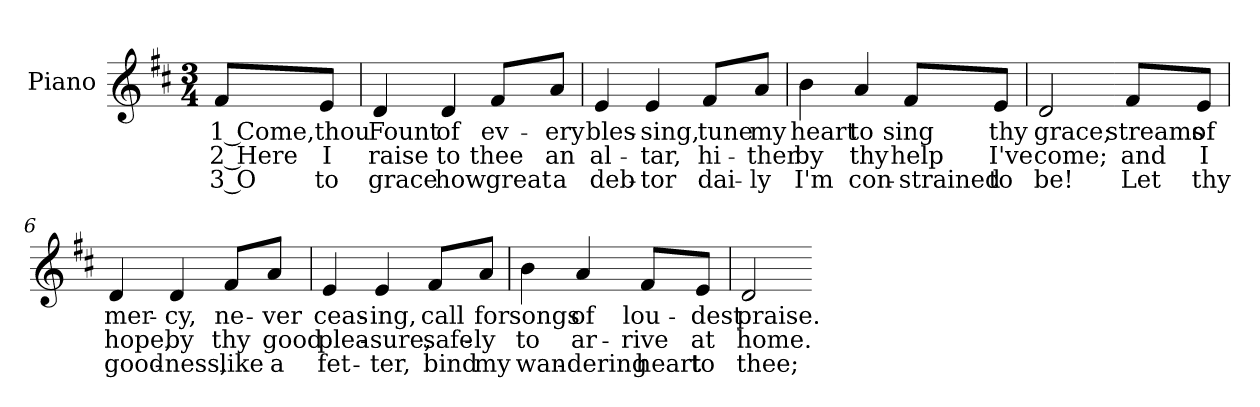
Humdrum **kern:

**kern	**text	**text	**text
*part1	*part1	*part1	*part1
*staff1	*staff1	*staff1	*staff1
*I"Piano	*	*	*
*I'Pno.	*	*	*
!!LO:PB:g=z
*clefG2	*	*	*
*k[f#c#]	*	*	*
*D:	*	*	*
*M3/4	*	*	*
=	=	=	=
!	!LO:LY:b:color=#000000	!LO:LY:b:color=#000000	!LO:LY:b:color=#000000
8f#i/L	1 Come,	2 Here	3 O
!	!LO:LY:b:color=#000000	!LO:LY:b:color=#000000	!LO:LY:b:color=#000000
8ei/J	thou	I	to
=1	=1	=1	=1
!	!LO:LY:b:color=#000000	!LO:LY:b:color=#000000	!LO:LY:b:color=#000000
4di/	Fount	raise	grace
!	!LO:LY:b:color=#000000	!LO:LY:b:color=#000000	!LO:LY:b:color=#000000
4di/	of	to	how
!	!LO:LY:b:color=#000000	!LO:LY:b:color=#000000	!LO:LY:b:color=#000000
8f#i/L	ev-	thee	great
!	!LO:LY:b:color=#000000	!LO:LY:b:color=#000000	!LO:LY:b:color=#000000
8ai/J	-ery	an	a
=2	=2	=2	=2
!	!LO:LY:b:color=#000000	!LO:LY:b:color=#000000	!LO:LY:b:color=#000000
4ei/	bles-	al-	deb-
!	!LO:LY:b:color=#000000	!LO:LY:b:color=#000000	!LO:LY:b:color=#000000
4ei/	-sing,	-tar,	-tor
!	!LO:LY:b:color=#000000	!LO:LY:b:color=#000000	!LO:LY:b:color=#000000
8f#i/L	tune	hi-	dai-
!	!LO:LY:b:color=#000000	!LO:LY:b:color=#000000	!LO:LY:b:color=#000000
8ai/J	my	-ther	-ly
=3	=3	=3	=3
!	!LO:LY:b:color=#000000	!LO:LY:b:color=#000000	!LO:LY:b:color=#000000
4bi\	heart	by	I'm
!	!LO:LY:b:color=#000000	!LO:LY:b:color=#000000	!LO:LY:b:color=#000000
4ai/	to	thy	con-
!	!LO:LY:b:color=#000000	!LO:LY:b:color=#000000	!LO:LY:b:color=#000000
8f#i/L	sing	help	-strained
!	!LO:LY:b:color=#000000	!LO:LY:b:color=#000000	!LO:LY:b:color=#000000
8ei/J	thy	I've	to
!!LO:LB:g=z
=4	=4	=4	=4
!	!LO:LY:b:color=#000000	!LO:LY:b:color=#000000	!LO:LY:b:color=#000000
2di/	grace;	come;	be!
=5-	=5-	=5-	=5-
!	!LO:LY:b:color=#000000	!LO:LY:b:color=#000000	!LO:LY:b:color=#000000
8f#i/L	streams	and	Let
!	!LO:LY:b:color=#000000	!LO:LY:b:color=#000000	!LO:LY:b:color=#000000
8ei/J	of	I	thy
=6	=6	=6	=6
!	!LO:LY:b:color=#000000	!LO:LY:b:color=#000000	!LO:LY:b:color=#000000
4di/	mer-	hope,	good-
!	!LO:LY:b:color=#000000	!LO:LY:b:color=#000000	!LO:LY:b:color=#000000
4di/	-cy,	by	-ness,
!	!LO:LY:b:color=#000000	!LO:LY:b:color=#000000	!LO:LY:b:color=#000000
8f#i/L	ne-	thy	like
!	!LO:LY:b:color=#000000	!LO:LY:b:color=#000000	!LO:LY:b:color=#000000
8ai/J	-ver	good	a
=7	=7	=7	=7
!	!LO:LY:b:color=#000000	!LO:LY:b:color=#000000	!LO:LY:b:color=#000000
4ei/	ceas-	plea-	fet-
!	!LO:LY:b:color=#000000	!LO:LY:b:color=#000000	!LO:LY:b:color=#000000
4ei/	-ing,	-sure,	-ter,
!	!LO:LY:b:color=#000000	!LO:LY:b:color=#000000	!LO:LY:b:color=#000000
8f#i/L	call	safe-	bind
!	!LO:LY:b:color=#000000	!LO:LY:b:color=#000000	!LO:LY:b:color=#000000
8ai/J	for	-ly	my
!!LO:LB:g=z
=8	=8	=8	=8
!	!LO:LY:b:color=#000000	!LO:LY:b:color=#000000	!LO:LY:b:color=#000000
4bi\	songs	to	wan-
!	!LO:LY:b:color=#000000	!LO:LY:b:color=#000000	!LO:LY:b:color=#000000
4ai/	of	ar-	-dering
!	!LO:LY:b:color=#000000	!LO:LY:b:color=#000000	!LO:LY:b:color=#000000
8f#i/L	lou-	-rive	heart
!	!LO:LY:b:color=#000000	!LO:LY:b:color=#000000	!LO:LY:b:color=#000000
8ei/J	-dest	at	to
=9	=9	=9	=9
!	!LO:LY:b:color=#000000	!LO:LY:b:color=#000000	!LO:LY:b:color=#000000
2di/	praise.	home.	thee;
=-	=-	=-	=-
*-	*-	*-	*-
